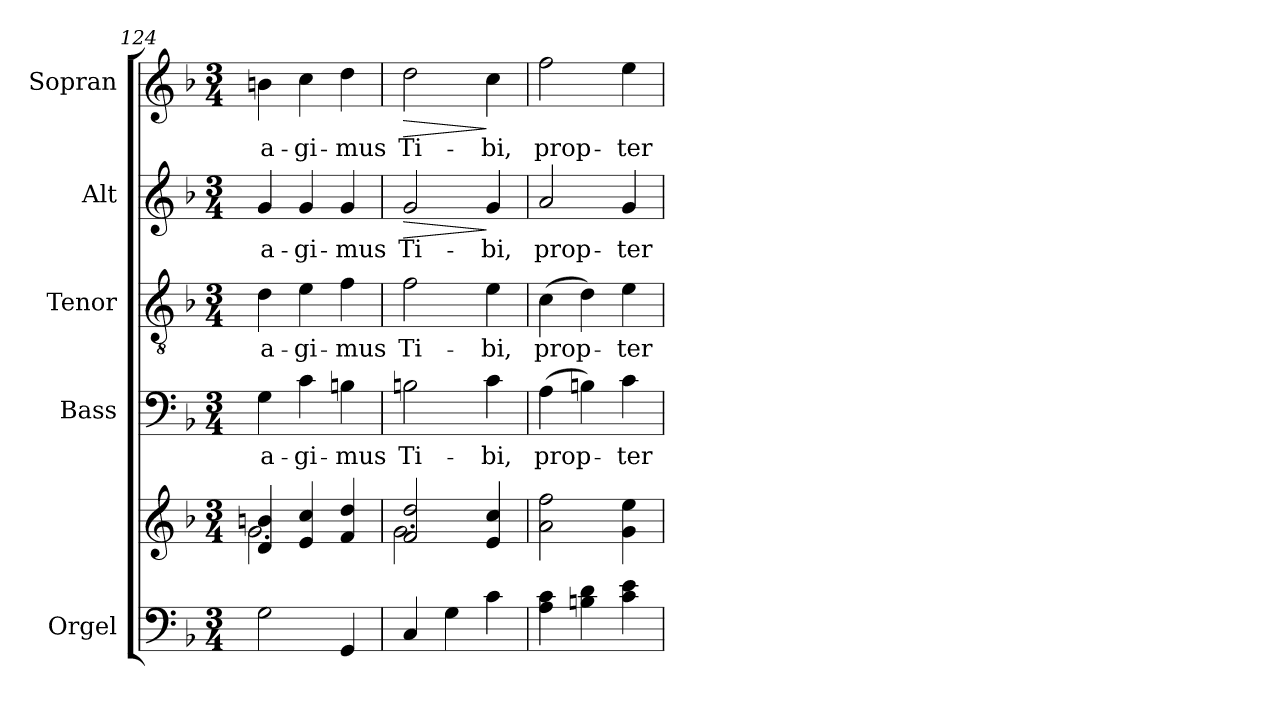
**kern	**kern	**kern	**text	**kern	**text	**kern	**text	**dynam	**kern	**text	**dynam
*part5	*part5	*part4	*part4	*part3	*part3	*part2	*part2	*part2	*part1	*part1	*part1
*staff6	*staff5	*staff4	*staff4	*staff3	*staff3	*staff2	*staff2	*staff2	*staff1	*staff1	*staff1
*I"Orgel	*	*I"Bass	*	*I"Tenor	*	*I"Alt	*	*	*I"Sopran	*	*
*I'Org.	*	*I'B.	*	*I'T.	*	*I'A.	*	*	*I'S.	*	*
*clefF4	*clefG2	*clefF4	*	*clefGv2	*	*clefG2	*	*	*clefG2	*	*
*k[b-]	*k[b-]	*k[b-]	*	*k[b-]	*	*k[b-]	*	*	*k[b-]	*	*
*F:	*F:	*F:	*	*F:	*	*F:	*	*	*F:	*	*
*M3/4	*M3/4	*M3/4	*	*M3/4	*	*M3/4	*	*	*M3/4	*	*
=124	=124	=124	=124	=124	=124	=124	=124	=124	=124	=124	=124
*	*^	*	*	*	*	*	*	*	*	*	*
!	!	!	!	!LO:LY:b	!	!LO:LY:b	!	!LO:LY:b	!	!	!LO:LY:b	!
2G\	4d/ 4bn/	2.g\	4G\	a-	4d\	a-	4g/	a-	.	4bn\	a-	.
!	!	!	!	!LO:LY:b	!	!LO:LY:b	!	!LO:LY:b	!	!	!LO:LY:b	!
.	4e/ 4cc/	.	4c\	-gi-	4e\	-gi-	4g/	-gi-	.	4cc\	-gi-	.
!	!	!	!	!LO:LY:b	!	!LO:LY:b	!	!LO:LY:b	!	!	!LO:LY:b	!
4GG/	4f/ 4dd/	.	4Bn\	-mus	4f\	-mus	4g/	-mus	.	4dd\	-mus	.
!!LO:PB:g=z
=125	=125	=125	=125	=125	=125	=125	=125	=125	=125	=125	=125	=125
!	!	!	!	!LO:LY:b	!	!LO:LY:b	!	!LO:LY:b	!LO:HP:b	!	!LO:LY:b	!LO:HP:b
4C/	2f/ 2dd/	2.g\	2Bn\	Ti-	2f\	Ti-	2g/	Ti-	>	2dd\	Ti-	>
4G\	.	.	.	.	.	.	.	.	.	.	.	.
!	!	!	!	!LO:LY:b	!	!LO:LY:b	!	!LO:LY:b	!	!	!LO:LY:b	!
4c\	4e/ 4cc/	.	4c\	-bi,	4e\	-bi,	4g/	-bi,	]	4cc\	-bi,	]
*	*v	*v	*	*	*	*	*	*	*	*	*	*
=126	=126	=126	=126	=126	=126	=126	=126	=126	=126	=126	=126
!	!	!	!LO:LY:b	!	!LO:LY:b	!	!LO:LY:b	!	!	!LO:LY:b	!
4A\ 4c\	2a\ 2ff\	(>4A\	prop-	(>4c\	prop-	2a/	prop-	.	2ff\	prop-	.
4Bn\ 4d\	.	4Bn\)	.	4d\)	.	.	.	.	.	.	.
!	!	!	!LO:LY:b	!	!LO:LY:b	!	!LO:LY:b	!	!	!LO:LY:b	!
4c\ 4e\	4g\ 4ee\	4c\	-ter	4e\	-ter	4g/	-ter	.	4ee\	-ter	.
=	=	=	=	=	=	=	=	=	=	=	=
*-	*-	*-	*-	*-	*-	*-	*-	*-	*-	*-	*-
